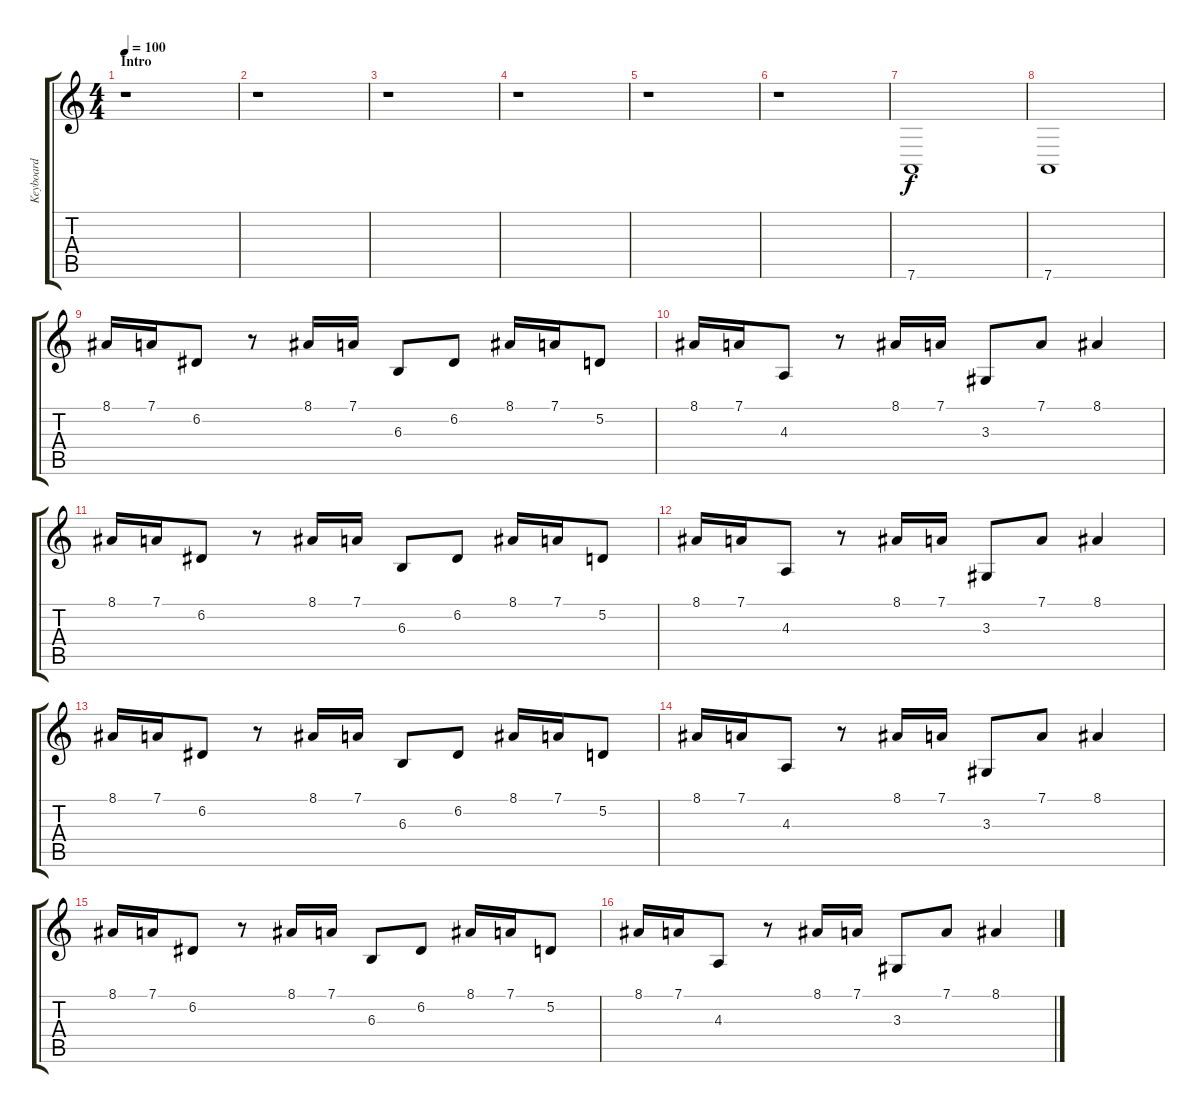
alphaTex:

\track ("Keyboard" "Keyboard") {instrument stringensemble2}
\staff {score tabs}
\tuning (D4 A3 F3 C3 G2 D2) {hide}
\ts (4 4)
\section ("" "Intro")
\tempo 100
\clef g2
\ks c
r.1{dy f instrument stringensemble2} |
r.1 |
r.1 |
r.1 |
r.1 |
r.1 |
7.6.1 |
7.6.1 |
8.1.16{instrument stringensemble1} 7.1.16 6.2.8 r.8 8.1.16 7.1.16 6.3.8 6.2.8 8.1.16 7.1.16 5.2.8 |
8.1.16 7.1.16 4.3.8 r.8 8.1.16 7.1.16 3.3.8 7.1.8 8.1.4 |
8.1.16 7.1.16 6.2.8 r.8 8.1.16 7.1.16 6.3.8 6.2.8 8.1.16 7.1.16 5.2.8 |
8.1.16 7.1.16 4.3.8 r.8 8.1.16 7.1.16 3.3.8 7.1.8 8.1.4 |
8.1.16 7.1.16 6.2.8 r.8 8.1.16 7.1.16 6.3.8 6.2.8 8.1.16 7.1.16 5.2.8 |
8.1.16 7.1.16 4.3.8 r.8 8.1.16 7.1.16 3.3.8 7.1.8 8.1.4 |
8.1.16{volume 14} 7.1.16 6.2.8 r.8 8.1.16 7.1.16 6.3.8 6.2.8 8.1.16 7.1.16 5.2.8 |
8.1.16 7.1.16 4.3.8 r.8 8.1.16 7.1.16 3.3.8 7.1.8 8.1.4
